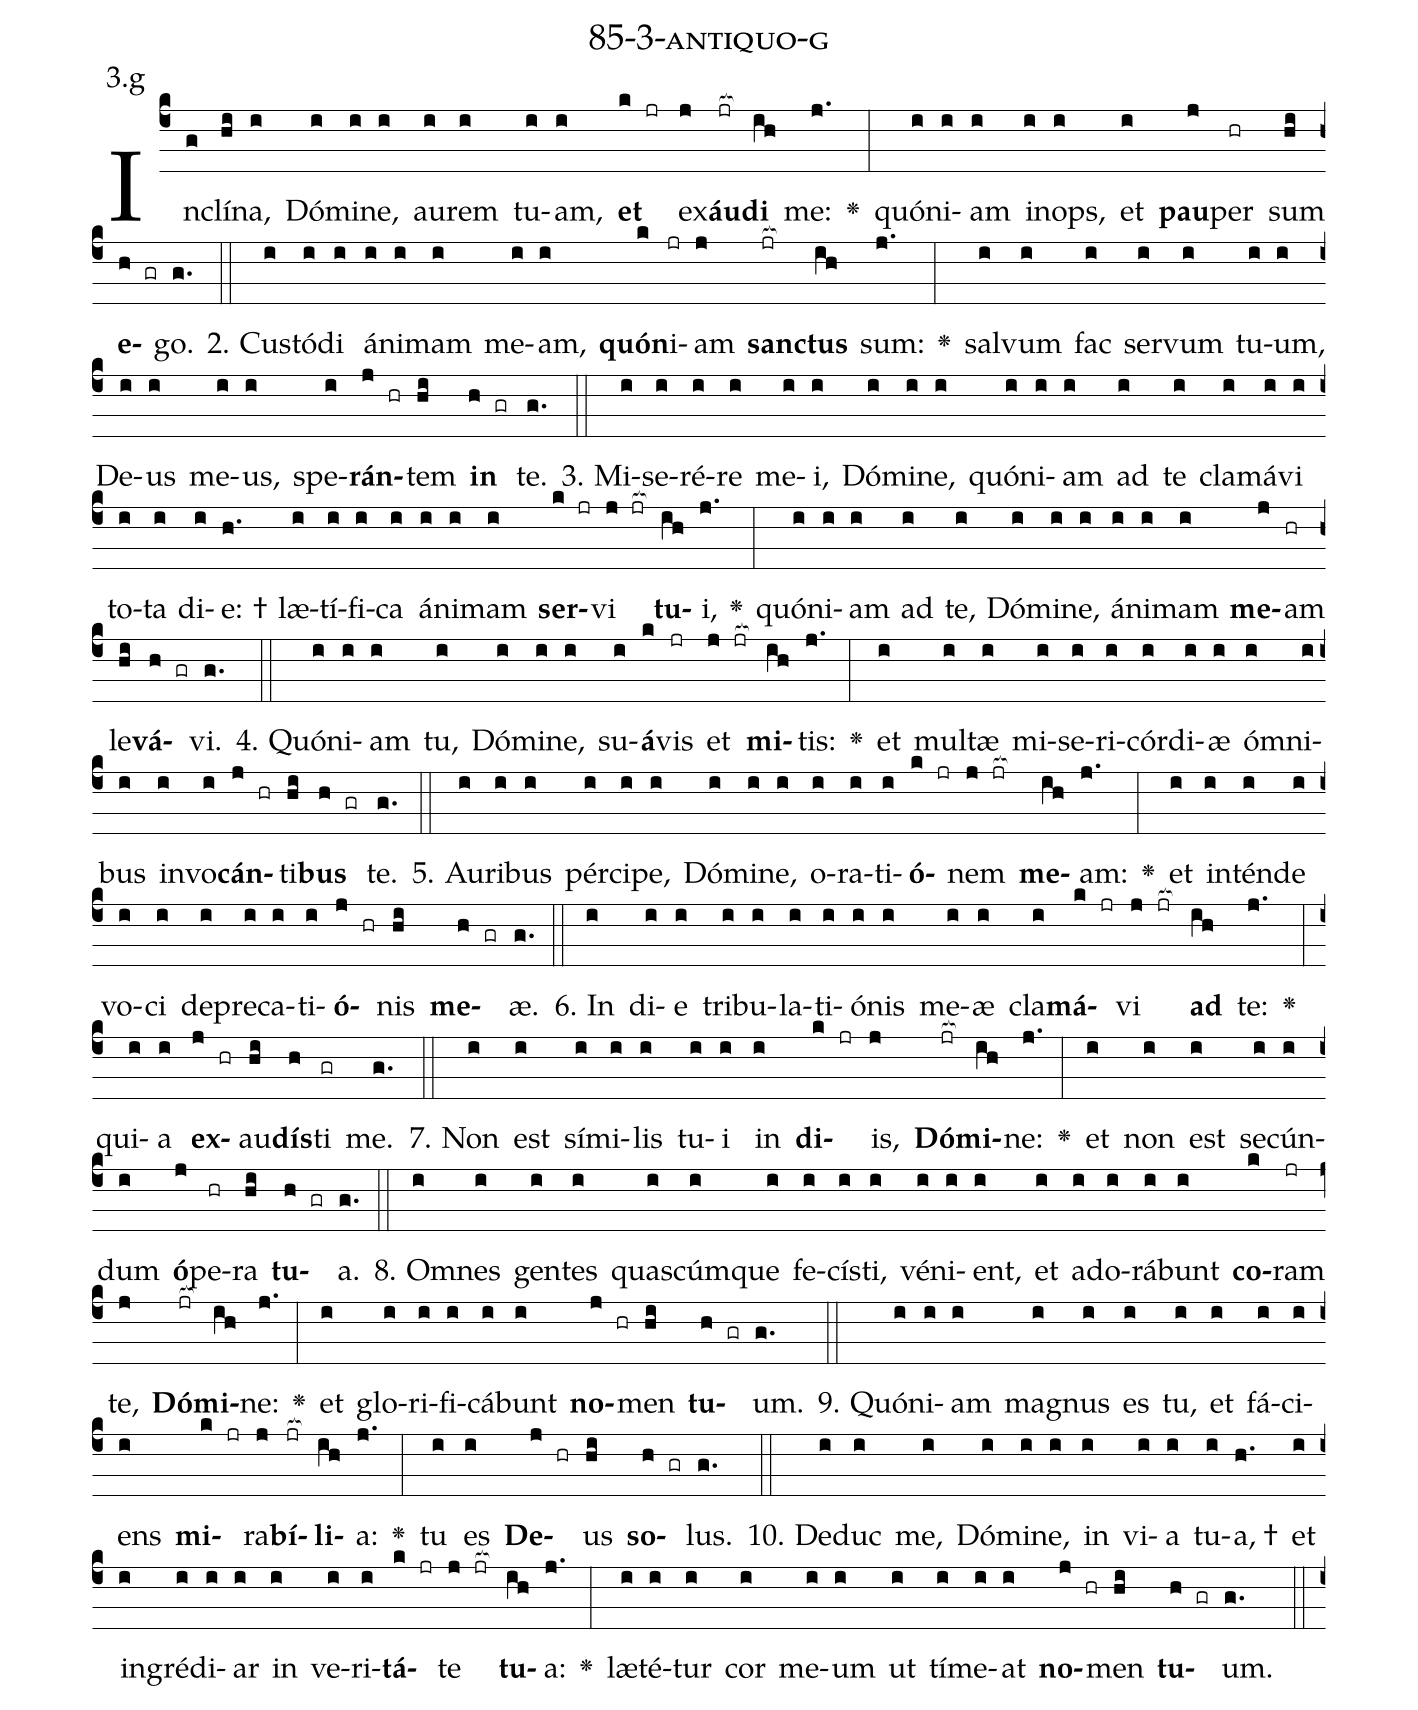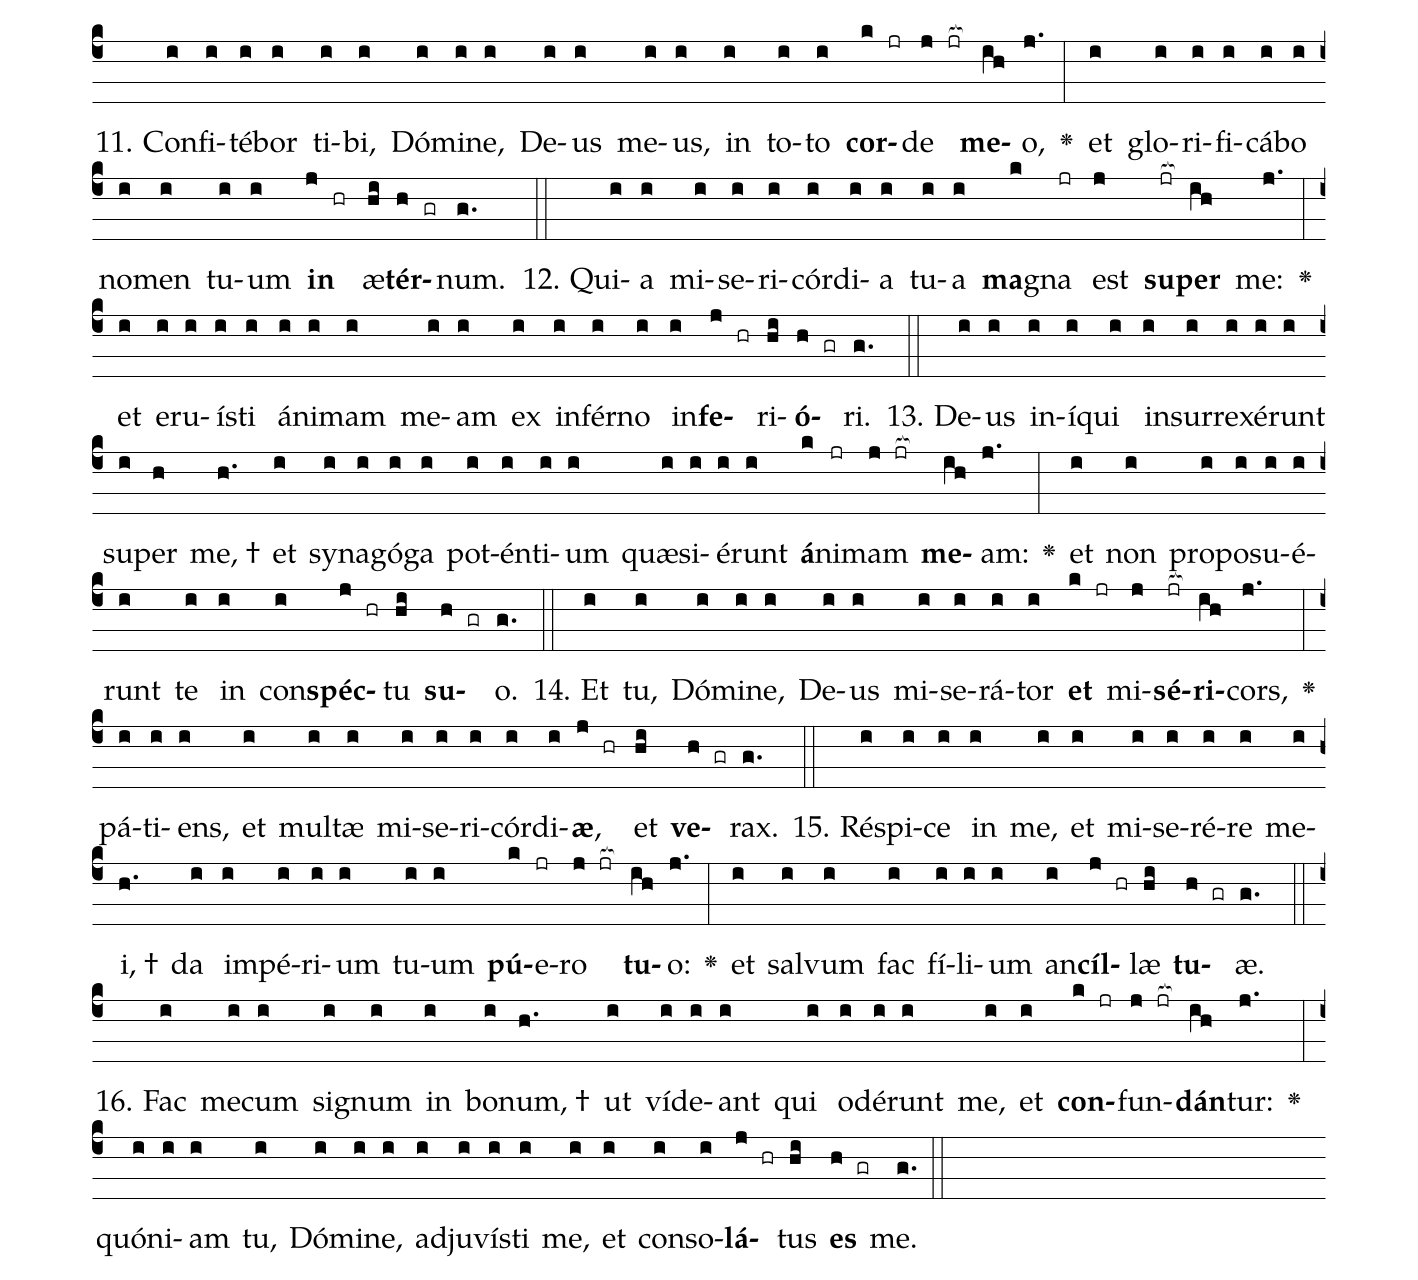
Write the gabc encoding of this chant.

name: 85-3-antiquo-g;
annotation: 3.g;
%%
(c4)In(g)clí(hi)na,(i) Dó(i)mi(i)ne,(i) au(i)rem(i) tu(i)am,(i) <b>et</b>(k jr) ex(j)<b>áu</b>(jr[ocb:1{])<b>di</b>(ih[ocb:0}]) me:(j.) <v>\greheightstar</v>(:) quón(i)i(i)am(i) in(i)ops,(i) et(i) <b>pau</b>(j)per(hr) sum(hi) <b>e</b>(h gr)go.(g.) (::)
2. Cus(i)tó(i)di(i) á(i)ni(i)mam(i) me(i)am,(i) <b>quón</b>(k)i(jr)am(j) <b>sanc</b>(jr[ocb:1{])<b>tus</b>(ih[ocb:0}]) sum:(j.) <v>\greheightstar</v>(:) sal(i)vum(i) fac(i) ser(i)vum(i) tu(i)um,(i) De(i)us(i) me(i)us,(i) spe(i)<b>rán</b>(j hr)tem(hi) <b>in</b>(h gr) te.(g.) (::)
3. Mi(i)se(i)ré(i)re(i) me(i)i,(i) Dó(i)mi(i)ne,(i) quón(i)i(i)am(i) ad(i) te(i) cla(i)má(i)vi(i) to(i)ta(i) di(i)e: †(h.) læ(i)tí(i)fi(i)ca(i) á(i)ni(i)mam(i) <b>ser</b>(k jr)vi(j jr[ocb:1{]) <b>tu</b>(ih[ocb:0}])i,(j.) <v>\greheightstar</v>(:) quón(i)i(i)am(i) ad(i) te,(i) Dó(i)mi(i)ne,(i) á(i)ni(i)mam(i) <b>me</b>(j)am(hr) le(hi)<b>vá</b>(h gr)vi.(g.) (::)
4. Quón(i)i(i)am(i) tu,(i) Dó(i)mi(i)ne,(i) su(i)<b>á</b>(k)vis(jr) et(j jr[ocb:1{]) <b>mi</b>(ih[ocb:0}])tis:(j.) <v>\greheightstar</v>(:) et(i) mul(i)tæ(i) mi(i)se(i)ri(i)cór(i)di(i)æ(i) óm(i)ni(i)bus(i) in(i)vo(i)<b>cán</b>(j hr)ti(hi)<b>bus</b>(h gr) te.(g.) (::)
5. Au(i)ri(i)bus(i) pér(i)ci(i)pe,(i) Dó(i)mi(i)ne,(i) o(i)ra(i)ti(i)<b>ó</b>(k jr)nem(j jr[ocb:1{]) <b>me</b>(ih[ocb:0}])am:(j.) <v>\greheightstar</v>(:) et(i) in(i)tén(i)de(i) vo(i)ci(i) de(i)pre(i)ca(i)ti(i)<b>ó</b>(j hr)nis(hi) <b>me</b>(h gr)æ.(g.) (::)
6. In(i) di(i)e(i) tri(i)bu(i)la(i)ti(i)ó(i)nis(i) me(i)æ(i) cla(i)<b>má</b>(k jr)vi(j jr[ocb:1{]) <b>ad</b>(ih[ocb:0}]) te:(j.) <v>\greheightstar</v>(:) qui(i)a(i) <b>ex</b>(j hr)au(hi)<b>dís</b>(h)ti(gr) me.(g.) (::)
7. Non(i) est(i) sí(i)mi(i)lis(i) tu(i)i(i) in(i) <b>di</b>(k jr)is,(j) <b>Dó</b>(jr[ocb:1{])<b>mi</b>(ih[ocb:0}])ne:(j.) <v>\greheightstar</v>(:) et(i) non(i) est(i) se(i)cún(i)dum(i) <b>ó</b>(j)pe(hr)ra(hi) <b>tu</b>(h gr)a.(g.) (::)
8. Om(i)nes(i) gen(i)tes(i) quas(i)cúm(i)que(i) fe(i)cís(i)ti,(i) vé(i)ni(i)ent,(i) et(i) ad(i)o(i)rá(i)bunt(i) <b>co</b>(k)ram(jr) te,(j) <b>Dó</b>(jr[ocb:1{])<b>mi</b>(ih[ocb:0}])ne:(j.) <v>\greheightstar</v>(:) et(i) glo(i)ri(i)fi(i)cá(i)bunt(i) <b>no</b>(j hr)men(hi) <b>tu</b>(h gr)um.(g.) (::)
9. Quón(i)i(i)am(i) ma(i)gnus(i) es(i) tu,(i) et(i) fá(i)ci(i)ens(i) <b>mi</b>(k jr)ra(j)<b>bí</b>(jr[ocb:1{])<b>li</b>(ih[ocb:0}])a:(j.) <v>\greheightstar</v>(:) tu(i) es(i) <b>De</b>(j hr)us(hi) <b>so</b>(h gr)lus.(g.) (::)
10. De(i)duc(i) me,(i) Dó(i)mi(i)ne,(i) in(i) vi(i)a(i) tu(i)a, †(h.) et(i) in(i)gré(i)di(i)ar(i) in(i) ve(i)ri(i)<b>tá</b>(k jr)te(j jr[ocb:1{]) <b>tu</b>(ih[ocb:0}])a:(j.) <v>\greheightstar</v>(:) læ(i)té(i)tur(i) cor(i) me(i)um(i) ut(i) tí(i)me(i)at(i) <b>no</b>(j hr)men(hi) <b>tu</b>(h gr)um.(g.) (::)
11. Con(i)fi(i)té(i)bor(i) ti(i)bi,(i) Dó(i)mi(i)ne,(i) De(i)us(i) me(i)us,(i) in(i) to(i)to(i) <b>cor</b>(k jr)de(j jr[ocb:1{]) <b>me</b>(ih[ocb:0}])o,(j.) <v>\greheightstar</v>(:) et(i) glo(i)ri(i)fi(i)cá(i)bo(i) no(i)men(i) tu(i)um(i) <b>in</b>(j hr) æ(hi)<b>tér</b>(h gr)num.(g.) (::)
12. Qui(i)a(i) mi(i)se(i)ri(i)cór(i)di(i)a(i) tu(i)a(i) <b>ma</b>(k)gna(jr) est(j) <b>su</b>(jr[ocb:1{])<b>per</b>(ih[ocb:0}]) me:(j.) <v>\greheightstar</v>(:) et(i) e(i)ru(i)ís(i)ti(i) á(i)ni(i)mam(i) me(i)am(i) ex(i) in(i)fér(i)no(i) in(i)<b>fe</b>(j hr)ri(hi)<b>ó</b>(h gr)ri.(g.) (::)
13. De(i)us(i) in(i)í(i)qui(i) in(i)sur(i)re(i)xé(i)runt(i) su(i)per(h) me, †(h.) et(i) sy(i)na(i)gó(i)ga(i) pot(i)én(i)ti(i)um(i) quæ(i)si(i)é(i)runt(i) <b>á</b>(k)ni(jr)mam(j jr[ocb:1{]) <b>me</b>(ih[ocb:0}])am:(j.) <v>\greheightstar</v>(:) et(i) non(i) pro(i)po(i)su(i)é(i)runt(i) te(i) in(i) con(i)<b>spéc</b>(j hr)tu(hi) <b>su</b>(h gr)o.(g.) (::)
14. Et(i) tu,(i) Dó(i)mi(i)ne,(i) De(i)us(i) mi(i)se(i)rá(i)tor(i) <b>et</b>(k jr) mi(j)<b>sé</b>(jr[ocb:1{])<b>ri</b>(ih[ocb:0}])cors,(j.) <v>\greheightstar</v>(:) pá(i)ti(i)ens,(i) et(i) mul(i)tæ(i) mi(i)se(i)ri(i)cór(i)di(i)<b>æ</b>,(j hr) et(hi) <b>ve</b>(h gr)rax.(g.) (::)
15. Ré(i)spi(i)ce(i) in(i) me,(i) et(i) mi(i)se(i)ré(i)re(i) me(i)i, †(h.) da(i) im(i)pé(i)ri(i)um(i) tu(i)um(i) <b>pú</b>(k)e(jr)ro(j jr[ocb:1{]) <b>tu</b>(ih[ocb:0}])o:(j.) <v>\greheightstar</v>(:) et(i) sal(i)vum(i) fac(i) fí(i)li(i)um(i) an(i)<b>cíl</b>(j hr)læ(hi) <b>tu</b>(h gr)æ.(g.) (::)
16. Fac(i) me(i)cum(i) si(i)gnum(i) in(i) bo(i)num, †(h.) ut(i) ví(i)de(i)ant(i) qui(i) o(i)dé(i)runt(i) me,(i) et(i) <b>con</b>(k jr)fun(j jr[ocb:1{])<b>dán</b>(ih[ocb:0}])tur:(j.) <v>\greheightstar</v>(:) quón(i)i(i)am(i) tu,(i) Dó(i)mi(i)ne,(i) ad(i)ju(i)vís(i)ti(i) me,(i) et(i) con(i)so(i)<b>lá</b>(j hr)tus(hi) <b>es</b>(h gr) me.(g.) (::)
